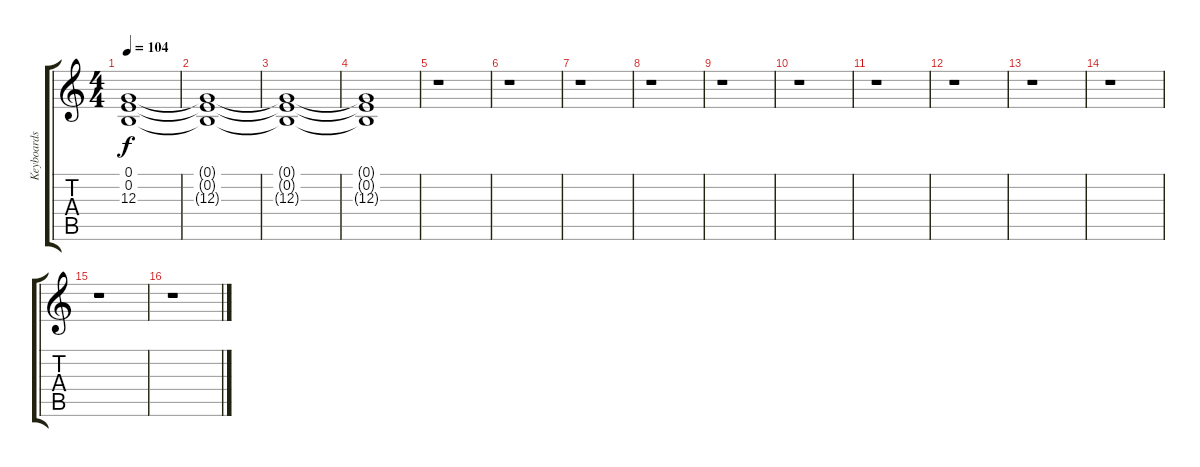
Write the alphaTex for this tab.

\track ("Keyboards" "Keyboards") {instrument synthvoice}
\staff {score tabs}
\tuning (E4 B3 G3 D3 A2 E2) {hide}
\ts (4 4)
\tempo 104
\clef g2
\ks c
(0.1{t} 0.2{t} 12.3{t}).1{dy f} |
(0.1{t} 0.2{t} 12.3{t}).1 |
(0.1{t} 0.2{t} 12.3{t}).1 |
(0.1{t} 0.2{t} 12.3{t}).1 |
r.1 |
r.1 |
r.1 |
r.1 |
r.1 |
r.1 |
r.1 |
r.1 |
r.1 |
r.1 |
r.1 |
r.1
